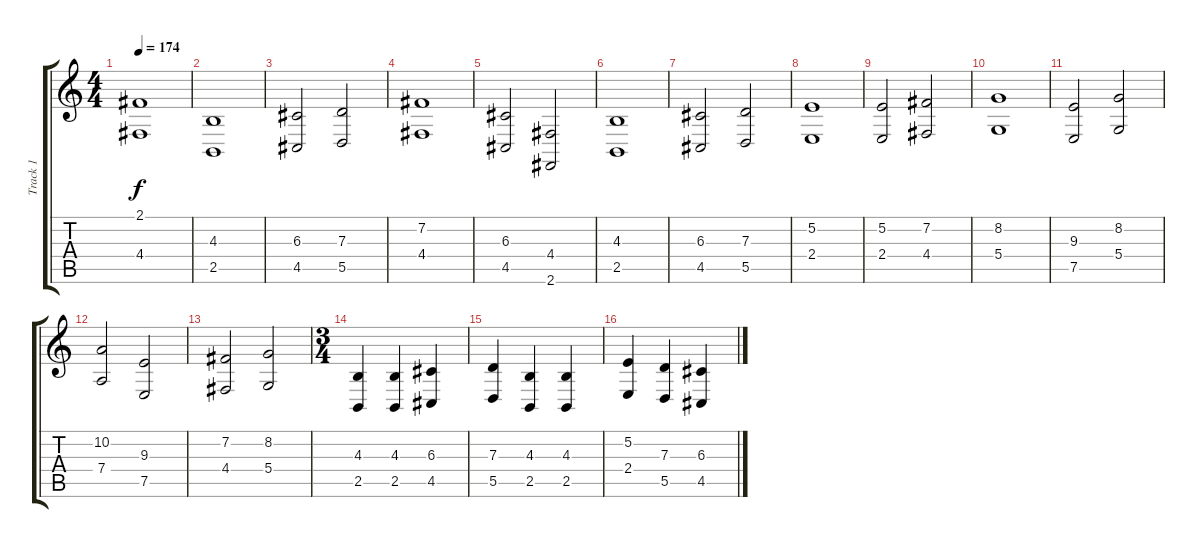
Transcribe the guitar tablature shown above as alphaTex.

\track ("Track 1" "Track 1") {instrument stringensemble1}
\staff {score tabs}
\tuning (E4 B3 G3 D3 A2 E2) {hide}
\ts (4 4)
\tempo 174
\clef g2
\ks c
(2.1{t} 4.4{t}).1{dy f} |
(4.3 2.5).1 |
(6.3 4.5).2 (7.3 5.5).2 |
(7.2 4.4).1 |
(6.3 4.5).2 (4.4 2.6).2 |
(4.3 2.5).1 |
(6.3 4.5).2 (7.3 5.5).2 |
(5.2 2.4).1 |
(5.2 2.4).2 (7.2 4.4).2 |
(8.2 5.4).1 |
(9.3 7.5).2 (8.2 5.4).2 |
(10.2 7.4).2 (9.3 7.5).2 |
(7.2 4.4).2 (8.2 5.4).2 |
\ts (3 4)
(4.3 2.5).4 (4.3 2.5).4 (6.3 4.5).4 |
(7.3 5.5).4 (4.3 2.5).4 (4.3 2.5).4 |
(5.2 2.4).4 (7.3 5.5).4 (6.3 4.5).4
